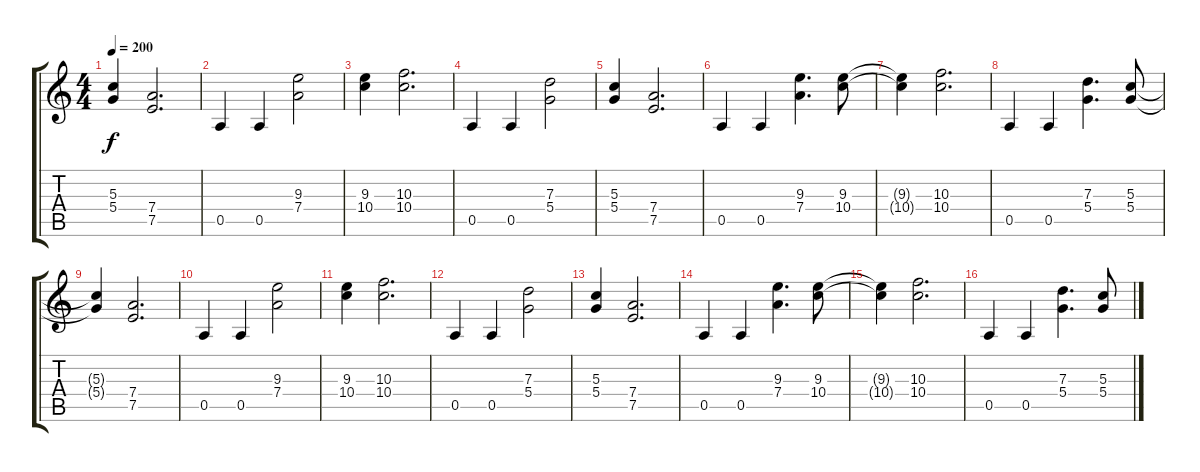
\track "" {instrument overdrivenguitar}
\staff {score tabs}
\tuning (E4 B3 G3 D3 A2 E2) {hide}
\ts (4 4)
\tempo 200
\clef g2
\ks c
(5.3{t} 5.4{t}).4{dy f} (7.4 7.5).2{d} |
0.5.4 0.5.4 (9.3 7.4).2 |
(9.3 10.4).4 (10.3 10.4).2{d} |
0.5.4 0.5.4 (7.3 5.4).2 |
(5.3 5.4).4 (7.4 7.5).2{d} |
0.5.4 0.5.4 (9.3 7.4).4{d} (9.3 10.4).8 |
(9.3{t} 10.4{t}).4 (10.3 10.4).2{d} |
0.5.4 0.5.4 (7.3 5.4).4{d} (5.3 5.4).8 |
(5.3{t} 5.4{t}).4 (7.4 7.5).2{d} |
0.5.4 0.5.4 (9.3 7.4).2 |
(9.3 10.4).4 (10.3 10.4).2{d} |
0.5.4 0.5.4 (7.3 5.4).2 |
(5.3 5.4).4 (7.4 7.5).2{d} |
0.5.4 0.5.4 (9.3 7.4).4{d} (9.3 10.4).8 |
(9.3{t} 10.4{t}).4 (10.3 10.4).2{d} |
0.5.4 0.5.4 (7.3 5.4).4{d} (5.3 5.4).8
